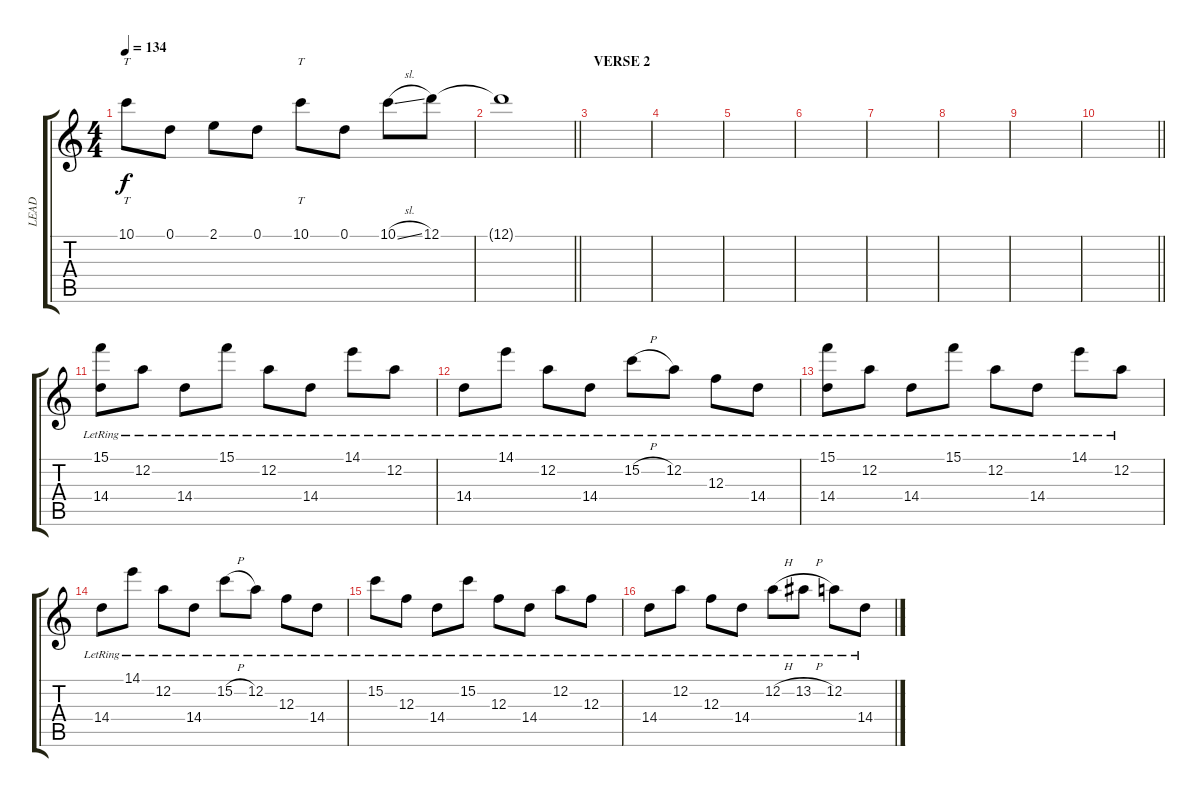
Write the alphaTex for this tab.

\track ("LEAD" "LEAD") {instrument overdrivenguitar}
\staff {score tabs}
\tuning (D4 A3 F3 C3 G2 C2) {hide}
\ts (4 4)
\tempo 134
\clef g2
\ks c
10.1.8{tt dy f} 0.1.8 2.1.8 0.1.8 10.1.8{tt} 0.1.8 10.1{sl}.8 12.1.8 |
\barLineRight lightlight
12.1{t}.1 |
\section ("" "VERSE 2")
|
|
|
|
|
|
|
\barLineRight lightlight
|
\section ("" "")
(15.1{lr} 14.4{lr}).8{instrument electricguitarjazz} 12.2{lr}.8 14.4{lr}.8 15.1{lr}.8 12.2{lr}.8 14.4{lr}.8 14.1{lr}.8 12.2{lr}.8 |
14.4{lr}.8 14.1{lr}.8 12.2{lr}.8 14.4{lr}.8 15.2{h lr}.8 12.2{lr}.8 12.3{lr}.8 14.4{lr}.8 |
(15.1{lr} 14.4{lr}).8 12.2{lr}.8 14.4{lr}.8 15.1{lr}.8 12.2{lr}.8 14.4{lr}.8 14.1{lr}.8 12.2{lr}.8 |
14.4{lr}.8 14.1{lr}.8 12.2{lr}.8 14.4{lr}.8 15.2{h lr}.8 12.2{lr}.8 12.3{lr}.8 14.4{lr}.8 |
15.2{lr}.8 12.3{lr}.8 14.4{lr}.8 15.2{lr}.8 12.3{lr}.8 14.4{lr}.8 12.2{lr}.8 12.3{lr}.8 |
14.4{lr}.8 12.2{lr}.8 12.3{lr}.8 14.4{lr}.8 12.2{h lr}.8 13.2{h lr}.8 12.2{lr}.8 14.4{lr}.8
